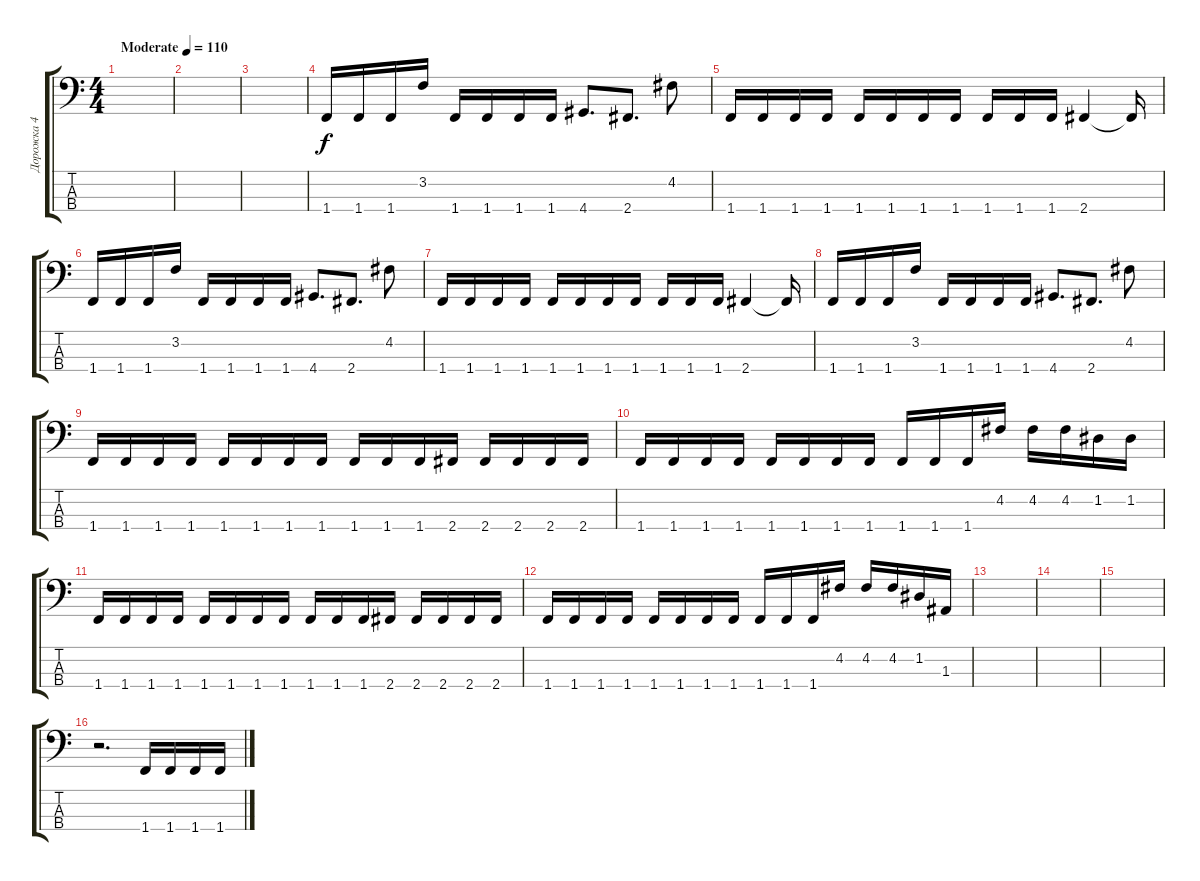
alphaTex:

\track ("Дорожка 4" "Дорожка 4") {instrument electricbassfinger}
\staff {score tabs}
\tuning (G2 D2 A1 E1) {hide}
\ts (4 4)
\tempo (110 "Moderate")
\clef f4
\ks c
|
|
|
1.4.16 1.4.16 1.4.16 3.2.16 1.4.16 1.4.16 1.4.16 1.4.16 4.4.8{d} 2.4.8{d} 4.2.8 |
1.4.16 1.4.16 1.4.16 1.4.16 1.4.16 1.4.16 1.4.16 1.4.16 1.4.16 1.4.16 1.4.16 2.4.4 2.4{t}.16 |
1.4.16 1.4.16 1.4.16 3.2.16 1.4.16 1.4.16 1.4.16 1.4.16 4.4.8{d} 2.4.8{d} 4.2.8 |
1.4.16 1.4.16 1.4.16 1.4.16 1.4.16 1.4.16 1.4.16 1.4.16 1.4.16 1.4.16 1.4.16 2.4.4 2.4{t}.16 |
1.4.16 1.4.16 1.4.16 3.2.16 1.4.16 1.4.16 1.4.16 1.4.16 4.4.8{d} 2.4.8{d} 4.2.8 |
1.4.16 1.4.16 1.4.16 1.4.16 1.4.16 1.4.16 1.4.16 1.4.16 1.4.16 1.4.16 1.4.16 2.4.16 2.4.16 2.4.16 2.4.16 2.4.16 |
1.4.16 1.4.16 1.4.16 1.4.16 1.4.16 1.4.16 1.4.16 1.4.16 1.4.16 1.4.16 1.4.16 4.2.16 4.2.16 4.2.16 1.2.16 1.2.16 |
1.4.16 1.4.16 1.4.16 1.4.16 1.4.16 1.4.16 1.4.16 1.4.16 1.4.16 1.4.16 1.4.16 2.4.16 2.4.16 2.4.16 2.4.16 2.4.16 |
1.4.16 1.4.16 1.4.16 1.4.16 1.4.16 1.4.16 1.4.16 1.4.16 1.4.16 1.4.16 1.4.16 4.2.16 4.2.16 4.2.16 1.2.16 1.3.16 |
|
|
|
r.2{d} 1.4.16 1.4.16 1.4.16 1.4.16
